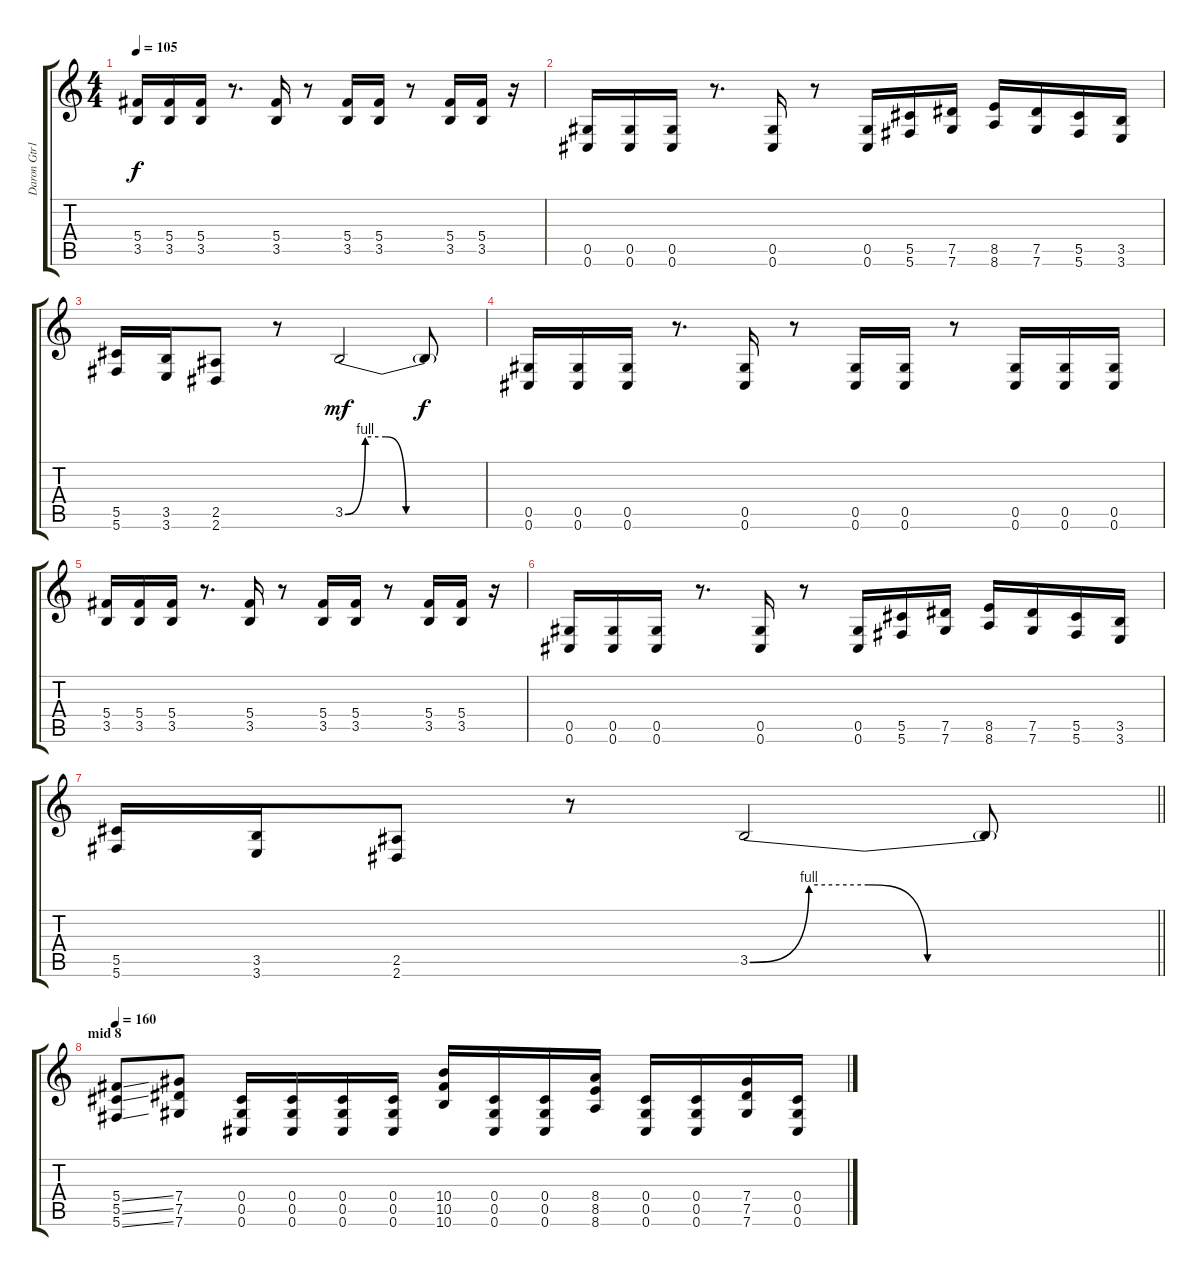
\track ("Daron Gtr1" "Daron Gtr1") {instrument distortionguitar}
\staff {score tabs}
\tuning (Eb4 Bb3 Gb3 Db3 Ab2 Db2) {hide}
\ts (4 4)
\tempo 105
\clef g2
\ks c
(5.4 3.5).16{dy f} (5.4 3.5).16 (5.4 3.5).16 r.8{d} (5.4 3.5).16 r.8 (5.4 3.5).16 (5.4 3.5).16 r.8 (5.4 3.5).16 (5.4 3.5).16 r.16 |
(0.5 0.6).16 (0.5 0.6).16 (0.5 0.6).16 r.8{d} (0.5 0.6).16 r.8 (0.5 0.6).16 (5.5 5.6).16 (7.5 7.6).16 (8.5 8.6).16 (7.5 7.6).16 (5.5 5.6).16 (3.5 3.6).16 |
(5.5 5.6).16 (3.5 3.6).16 (2.5 2.6).8 r.8 3.5{be (custom 0 0 15 4 30 4 45 0 60 0)}.2{dy mf} 3.5{be (hold 0 0 60 0) t}.8{dy f} |
(0.5 0.6).16 (0.5 0.6).16 (0.5 0.6).16 r.8{d} (0.5 0.6).16 r.8 (0.5 0.6).16 (0.5 0.6).16 r.8 (0.5 0.6).16 (0.5 0.6).16 (0.5 0.6).16 |
(5.4 3.5).16 (5.4 3.5).16 (5.4 3.5).16 r.8{d} (5.4 3.5).16 r.8 (5.4 3.5).16 (5.4 3.5).16 r.8 (5.4 3.5).16 (5.4 3.5).16 r.16 |
(0.5 0.6).16 (0.5 0.6).16 (0.5 0.6).16 r.8{d} (0.5 0.6).16 r.8 (0.5 0.6).16 (5.5 5.6).16 (7.5 7.6).16 (8.5 8.6).16 (7.5 7.6).16 (5.5 5.6).16 (3.5 3.6).16 |
\barLineRight lightlight
(5.5 5.6).16 (3.5 3.6).16 (2.5 2.6).8 r.8 3.5{be (custom 0 0 15 4 30 4 45 0 60 0)}.2 3.5{be (hold 0 0 60 0) t}.8 |
\section ("" "mid 8")
\tempo 160
(5.4{ss} 5.5{ss} 5.6{ss}).8 (7.4 7.5 7.6).8 (0.4 0.5 0.6).16 (0.4 0.5 0.6).16 (0.4 0.5 0.6).16 (0.4 0.5 0.6).16 (10.4 10.5 10.6).16 (0.4 0.5 0.6).16 (0.4 0.5 0.6).16 (8.4 8.5 8.6).16 (0.4 0.5 0.6).16 (0.4 0.5 0.6).16 (7.4 7.5 7.6).16 (0.4 0.5 0.6).16
